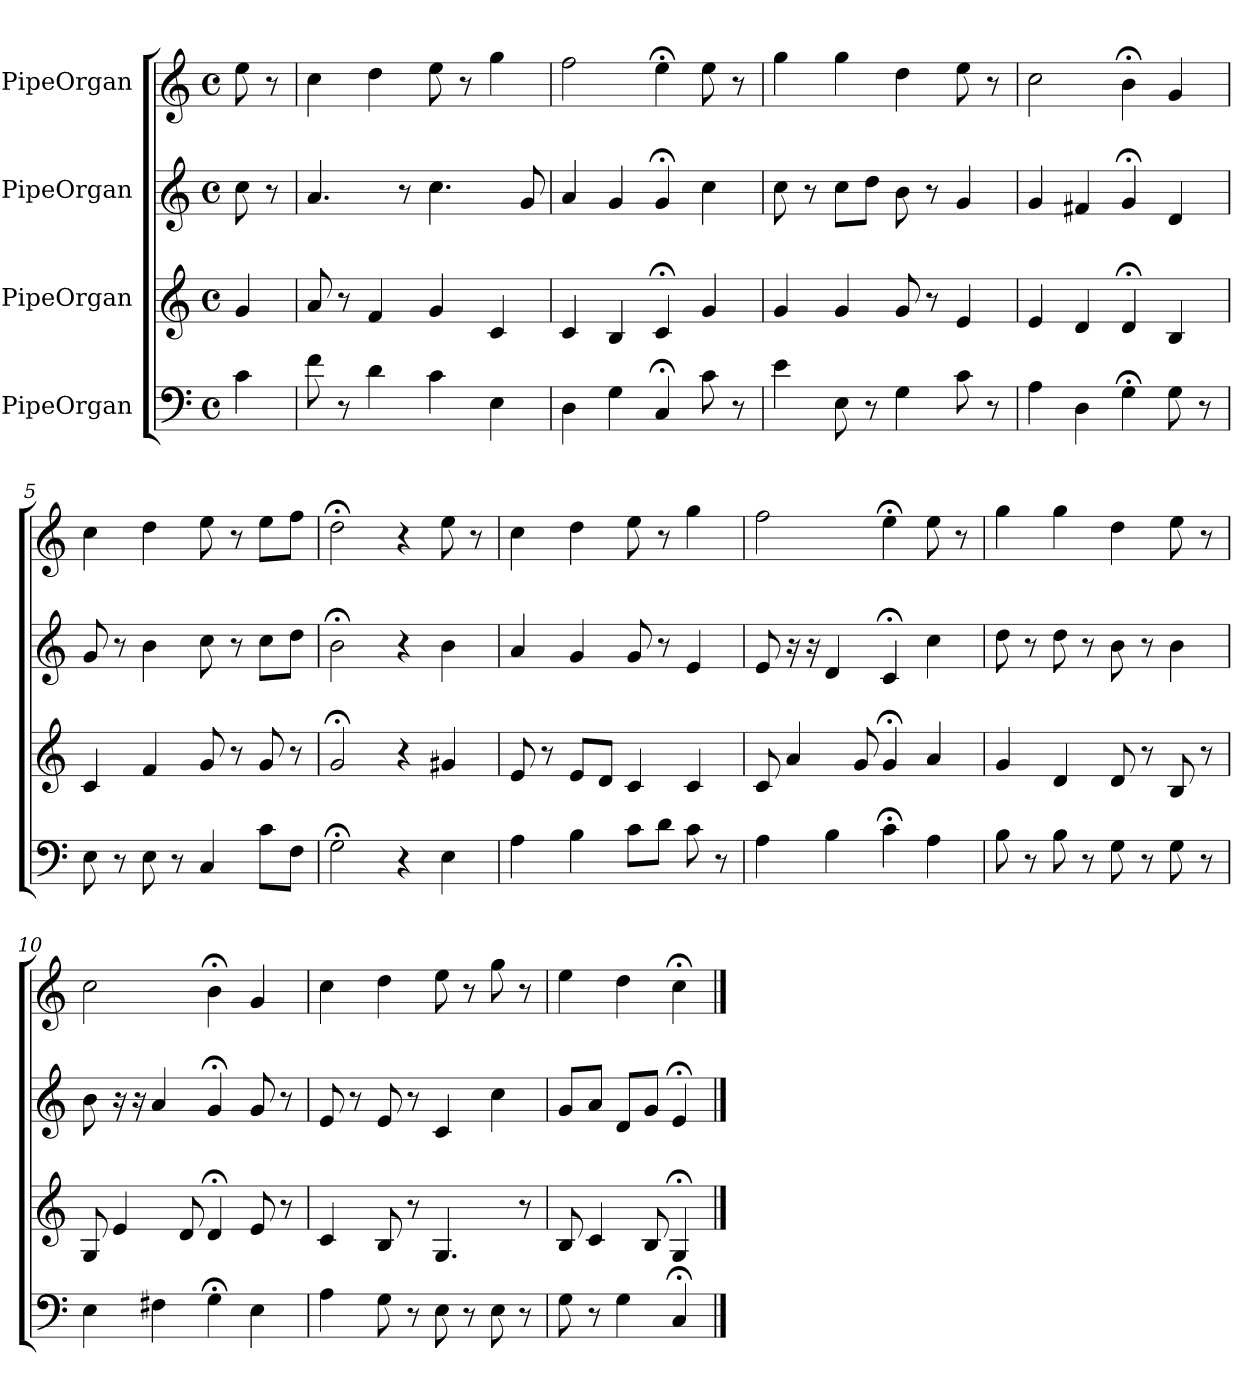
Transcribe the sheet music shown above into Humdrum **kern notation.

**kern	**kern	**kern	**kern
*part4	*part3	*part2	*part1
*staff4	*staff3	*staff2	*staff1
*I"PipeOrgan	*I"PipeOrgan	*I"PipeOrgan	*I"PipeOrgan
*k[]	*k[]	*k[]	*k[]
*C:	*C:	*C:	*C:
*M4/4	*M4/4	*M4/4	*M4/4
*met(c)	*met(c)	*met(c)	*met(c)
*MM60	*MM60	*MM60	*MM60
=	=	=	=
4c	4g	8cc	8ee
.	.	8r	8r
=1	=1	=1	=1
8f	8a	4.a	4cc
8r	8r	.	.
4d	4f	.	4dd
.	.	8r	.
4c	4g	4.cc	8ee
.	.	.	8r
4E	4c	.	4gg
.	.	8g	.
=2	=2	=2	=2
4D	4c	4a	2ff
4G	4B	4g	.
4C;<	4c;<	4g;<	4ee;<
8c	4g	4cc	8ee
8r	.	.	8r
=3	=3	=3	=3
4e	4g	8cc	4gg
.	.	8r	.
8E	4g	8ccL	4gg
8r	.	8ddJ	.
4G	8g	8b	4dd
.	8r	8r	.
8c	4e	4g	8ee
8r	.	.	8r
=4	=4	=4	=4
4A	4e	4g	2cc
4D	4d	4f#X	.
4G;<	4d;<	4g;<	4b;<
8G	4B	4d	4g
8r	.	.	.
=5	=5	=5	=5
8E	4c	8g	4cc
8r	.	8r	.
8E	4f	4b	4dd
8r	.	.	.
4C	8g	8cc	8ee
.	8r	8r	8r
8cL	8g	8ccL	8eeL
8FJ	8r	8ddJ	8ffJ
=6	=6	=6	=6
2G;<	2g;<	2b;<	2dd;<
4r	4r	4r	4r
4E	4g#X	4b	8ee
.	.	.	8r
=7	=7	=7	=7
4A	8e	4a	4cc
.	8r	.	.
4B	8eL	4g	4dd
.	8dJ	.	.
8cL	4c	8g	8ee
8dJ	.	8r	8r
8c	4c	4e	4gg
8r	.	.	.
=8	=8	=8	=8
4A	8c	8e	2ff
.	4a	16r	.
.	.	16r	.
4B	.	4d	.
.	8g	.	.
4c;<	4g;<	4c;<	4ee;<
4A	4a	4cc	8ee
.	.	.	8r
=9	=9	=9	=9
8B	4g	8dd	4gg
8r	.	8r	.
8B	4d	8dd	4gg
8r	.	8r	.
8G	8d	8b	4dd
8r	8r	8r	.
8G	8B	4b	8ee
8r	8r	.	8r
=10	=10	=10	=10
4E	8G	8b	2cc
.	4e	16r	.
.	.	16r	.
4F#X	.	4a	.
.	8d	.	.
4G;<	4d;<	4g;<	4b;<
4E	8e	8g	4g
.	8r	8r	.
=11	=11	=11	=11
4A	4c	8e	4cc
.	.	8r	.
8G	8B	8e	4dd
8r	8r	8r	.
8E	4.G	4c	8ee
8r	.	.	8r
8E	.	4cc	8gg
8r	8r	.	8r
=12	=12	=12	=12
8G	8B	8gL	4ee
8r	4c	8aJ	.
4G	.	8dL	4dd
.	8B	8gJ	.
4C;<	4G;<	4e;<	4cc;<
==	==	==	==
*-	*-	*-	*-
